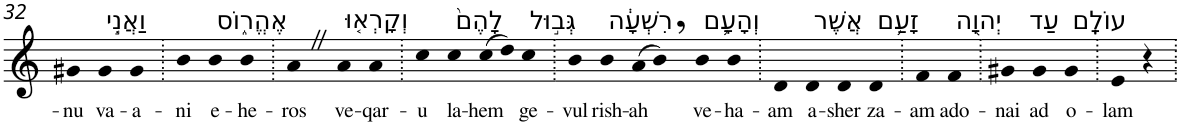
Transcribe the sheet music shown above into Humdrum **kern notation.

**kern	**text
*part1	*part1
*staff1	*staff1
*I"Piano	*
*I'Pno	*
!!LO:PB:g=z
*clefG2	*
*k[]	*
=32	=32
!	!LO:LY:b
4g#X	-nu
!LO:TX:a:t=וַאֲנִ֣י	!
!	!LO:LY:b
4g#	va-
!	!LO:LY:b
4g#	-a-
=33.	=33.
!	!LO:LY:b
4b	-ni
!LO:TX:a:t=אֶהֱר֑וֹס	!
!	!LO:LY:b
4b	e-
!	!LO:LY:b
4b	-he-
=34.	=34.
!	!LO:LY:b
4aZ	-ros
!LO:TX:a:t=וְקָרְא֤וּ	!
!	!LO:LY:b
4a	ve-
!	!LO:LY:b
4a	-qar-
=35.	=35.
!	!LO:LY:b
4cc	-u
!LO:TX:a:t=לָהֶם֙	!
!	!LO:LY:b
4cc	la-
!	!LO:LY:b
(>8cc	-hem
8dd)	.
!LO:TX:a:t=גְּב֣וּל	!
!	!LO:LY:b
4cc	ge-
=36.	=36.
!	!LO:LY:b
4b	-vul
!LO:TX:a:t=רִשְׁעָ֔ה	!
!	!LO:LY:b
4b	rish-
!	!LO:LY:b
(>8a	-ah
8b,)	.
!LO:TX:a:t=וְהָעָ֛ם	!
!	!LO:LY:b
4b	ve-
!	!LO:LY:b
4b	-ha-
=37.	=37.
!	!LO:LY:b
4d	-am
!LO:TX:a:t=אֲשֶׁר	!
!	!LO:LY:b
4d	a-
!	!LO:LY:b
4d	-sher
!LO:TX:a:t=זָעַ֥ם	!
!	!LO:LY:b
4d	za-
=38.	=38.
!	!LO:LY:b
4f	-am
!LO:TX:a:t=יְהוָ֖ה	!
!	!LO:LY:b
4f	ado-
=39.	=39.
!	!LO:LY:b
4g#X	-nai
!LO:TX:a:t=עַד	!
!	!LO:LY:b
4g#	ad
!LO:TX:a:t=עוֹלָֽם	!
!	!LO:LY:b
4g#	o-
=40.	=40.
!	!LO:LY:b
4e	-lam
4r	.
=.	=.
*-	*-
